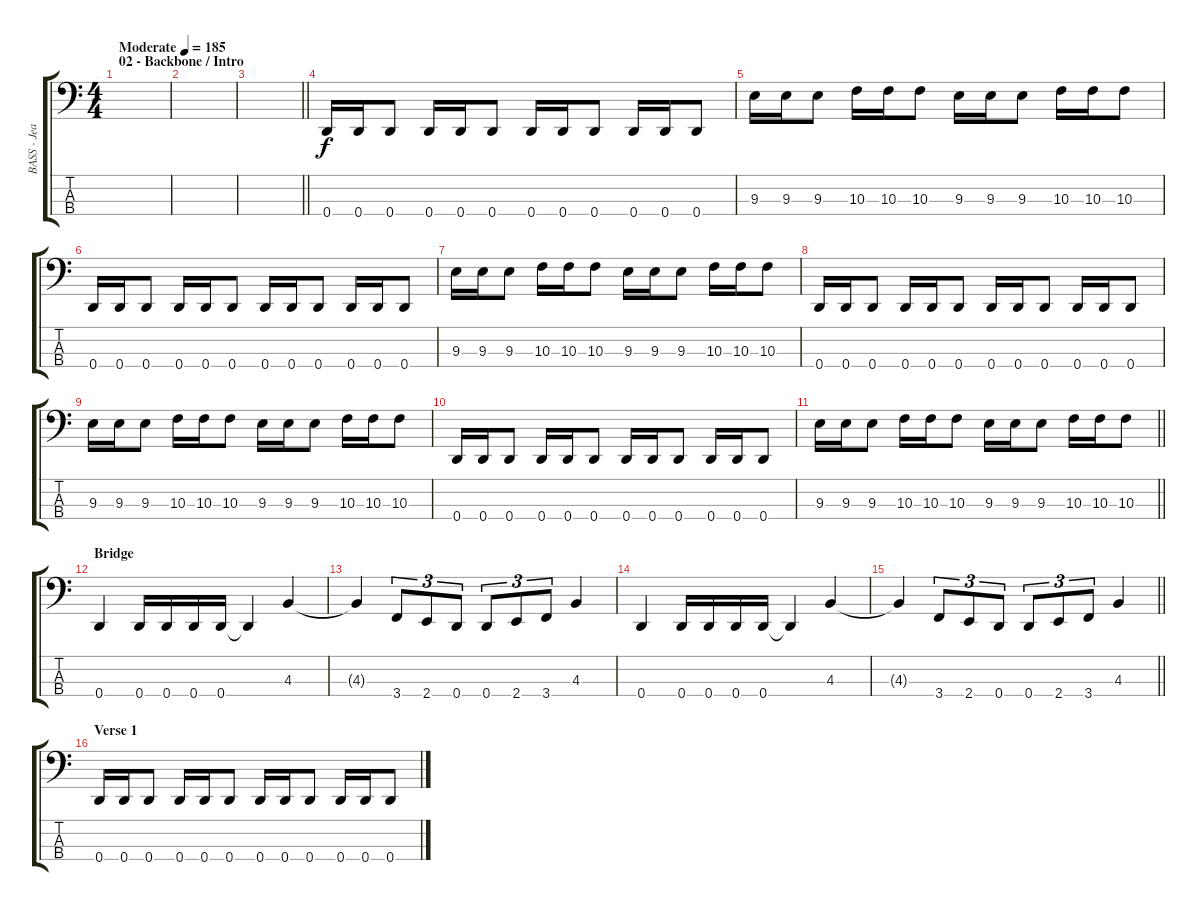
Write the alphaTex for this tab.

\track ("BASS - Jean Michel Labadie" "BASS - Jea") {instrument electricbasspick}
\staff {score tabs}
\tuning (F2 C2 G1 D1) {hide}
\ts (4 4)
\section ("" "02 - Backbone / Intro")
\tempo (185 "Moderate")
\clef f4
\ks c
|
|
\barLineRight lightlight
|
0.4.16 0.4.16 0.4.8 0.4.16 0.4.16 0.4.8 0.4.16 0.4.16 0.4.8 0.4.16 0.4.16 0.4.8 |
9.3.16 9.3.16 9.3.8 10.3.16 10.3.16 10.3.8 9.3.16 9.3.16 9.3.8 10.3.16 10.3.16 10.3.8 |
0.4.16 0.4.16 0.4.8 0.4.16 0.4.16 0.4.8 0.4.16 0.4.16 0.4.8 0.4.16 0.4.16 0.4.8 |
9.3.16 9.3.16 9.3.8 10.3.16 10.3.16 10.3.8 9.3.16 9.3.16 9.3.8 10.3.16 10.3.16 10.3.8 |
0.4.16 0.4.16 0.4.8 0.4.16 0.4.16 0.4.8 0.4.16 0.4.16 0.4.8 0.4.16 0.4.16 0.4.8 |
9.3.16 9.3.16 9.3.8 10.3.16 10.3.16 10.3.8 9.3.16 9.3.16 9.3.8 10.3.16 10.3.16 10.3.8 |
0.4.16 0.4.16 0.4.8 0.4.16 0.4.16 0.4.8 0.4.16 0.4.16 0.4.8 0.4.16 0.4.16 0.4.8 |
\barLineRight lightlight
9.3.16 9.3.16 9.3.8 10.3.16 10.3.16 10.3.8 9.3.16 9.3.16 9.3.8 10.3.16 10.3.16 10.3.8 |
\section ("" "Bridge")
0.4.4 0.4.16 0.4.16 0.4.16 0.4.16 0.4{t}.4 4.3.4 |
4.3{t}.4 3.4.8{tu (3 2)} 2.4.8{tu (3 2)} 0.4.8{tu (3 2)} 0.4.8{tu (3 2)} 2.4.8{tu (3 2)} 3.4.8{tu (3 2)} 4.3.4 |
0.4.4 0.4.16 0.4.16 0.4.16 0.4.16 0.4{t}.4 4.3.4 |
\barLineRight lightlight
4.3{t}.4 3.4.8{tu (3 2)} 2.4.8{tu (3 2)} 0.4.8{tu (3 2)} 0.4.8{tu (3 2)} 2.4.8{tu (3 2)} 3.4.8{tu (3 2)} 4.3.4 |
\section ("" "Verse 1")
0.4.16 0.4.16 0.4.8 0.4.16 0.4.16 0.4.8 0.4.16 0.4.16 0.4.8 0.4.16 0.4.16 0.4.8
